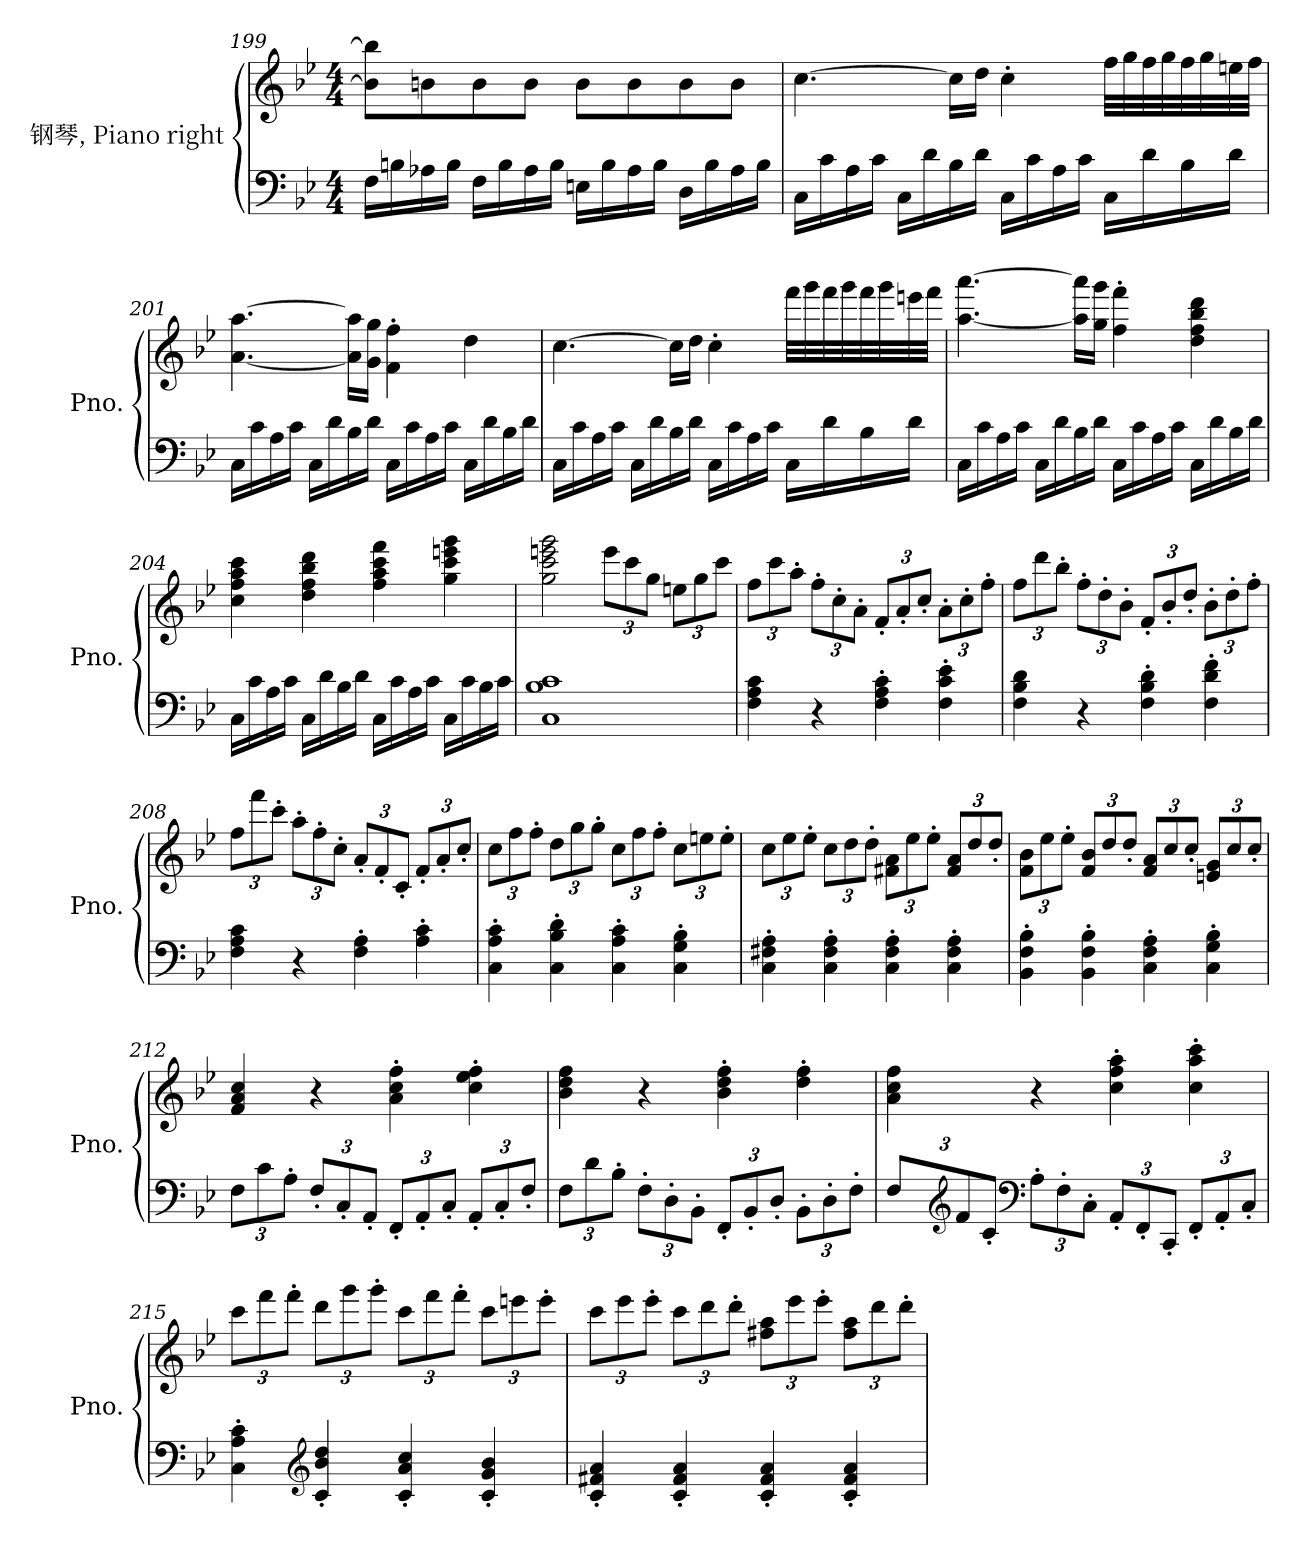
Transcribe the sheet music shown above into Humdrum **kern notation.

**kern	**kern
*part1	*part1
*staff2	*staff1
*I"钢琴, Piano right	*
*I'Pno.	*
*clefF4	*clefG2
*k[b-e-]	*k[b-e-]
*M4/4	*M4/4
=199	=199
16F\LL	8b\] 8bb\]L
16Bn\	.
16A-X\	8bn\
16B\JJ	.
16F\LL	8b\
16B\	.
16A-\	8b\J
16B\JJ	.
16En\LL	8b\L
16B\	.
16A-\	8b\
16B\JJ	.
16D\LL	8b\
16B\	.
16A-\	8b\J
16B\JJ	.
!!LO:LB:g=z
=200	=200
*	*MM97
16C\LL	[4.cc\
16c\	.
16A\	.
16c\JJ	.
16C\LL	.
16d\	.
16B-\	16cc\LL]
16d\JJ	16dd\JJ
16C\LL	4cc'\
16c\	.
16A\	.
16c\JJ	.
*	*MM103
16C\LL	32ff\LLL
.	32gg\
*	*MM107
16d\	32ff\
.	32gg\
16B-\	32ff\
.	32gg\
*	*MM107
16d\JJ	32een\
.	32ff\JJJ
=201	=201
*	*MM97
16C\LL	[4.a\ [4.aa\
16c\	.
16A\	.
16c\JJ	.
16C\LL	.
16d\	.
16B-\	16a\] 16aa\]LL
16d\JJ	16g\ 16gg\JJ
16C\LL	4f\' 4ff\'
16c\	.
16A\	.
16c\JJ	.
*	*MM92
16C\LL	4dd\
16d\	.
16B-\	.
16d\JJ	.
!!LO:LB:g=z
=202	=202
*	*MM93
16C\LL	[4.cc\
16c\	.
16A\	.
16c\JJ	.
16C\LL	.
16d\	.
16B-\	16cc\LL]
16d\JJ	16dd\JJ
16C\LL	4cc'\
16c\	.
16A\	.
16c\JJ	.
*	*MM103
16C\LL	32fff\LLL
.	32ggg\
*	*MM107
16d\	32fff\
.	32ggg\
16B-\	32fff\
.	32ggg\
16d\JJ	32eeen\
.	32fff\JJJ
=203	=203
*	*MM97
16C\LL	[4.aa\ [4.aaa\
16c\	.
16A\	.
16c\JJ	.
16C\LL	.
16d\	.
16B-\	16aa\] 16aaa\]LL
16d\JJ	16gg\ 16ggg\JJ
16C\LL	4ff\' 4fff\'
16c\	.
16A\	.
16c\JJ	.
*	*MM92
16C\LL	4dd\ 4ff\ 4bb-\ 4ddd\
16d\	.
16B-\	.
16d\JJ	.
!!LO:LB:g=z
=204	=204
*	*MM94
16C\LL	4cc\ 4ff\ 4aa\ 4ccc\
16c\	.
16A\	.
16c\JJ	.
*	*MM95
16C\LL	4dd\ 4ff\ 4bb-\ 4ddd\
16d\	.
16B-\	.
16d\JJ	.
16C\LL	4ff\ 4aa\ 4ccc\ 4fff\
16c\	.
16A\	.
16c\JJ	.
*	*MM91
16C\LL	4gg\ 4ccc\ 4eeen\ 4ggg\
16c\	.
16B-\	.
16c\JJ	.
=205	=205
1C 1B- 1c	2gg\ 2ccc\ 2eeen\ 2ggg\
*	*Xbrackettup
*	*MM94
.	12eee\L
.	12ccc\
.	12gg\J
.	12een\L
.	12gg\
.	12ccc\J
=206	=206
*	*MM91
4F\ 4A\ 4c\	12ff\L
.	12ccc\
.	12aa'\J
4r	12ff'\L
.	12cc'\
.	12a'\J
*	*MM98
4F\' 4A\' 4c\'	12f'/L
.	12a'/
.	12cc'/J
*	*MM95
4F\' 4c\' 4e-\'	12a'\L
.	12cc'\
.	12ff'\J
!!LO:LB:g=z
=207	=207
*	*MM93
4F\ 4B-\ 4d\	12ff\L
.	12ddd\
.	12bb-'\J
4r	12ff'\L
.	12dd'\
.	12b-'\J
4F\' 4B-\' 4d\'	12f'/L
.	12b-'/
.	12dd'/J
*	*MM97
4F\' 4d\' 4f\'	12b-'\L
.	12dd'\
.	12ff'\J
=208	=208
*	*MM92
4F\ 4A\ 4c\	12ff\L
.	12fff\
.	12ccc'\J
4r	12aa'\L
.	12ff'\
.	12cc'\J
4F\' 4A\'	12a'/L
.	12f'/
.	12c'/J
*	*MM98
4A\' 4c\'	12f'/L
.	12a'/
.	12cc'/J
=209	=209
4C\' 4A\' 4c\'	12cc\L
.	12ff\
.	12ff'\J
*	*MM96
4C\' 4B-\' 4d\'	12dd\L
.	12gg\
.	12gg'\J
4C\' 4A\' 4c\'	12cc\L
.	12ff\
.	12ff'\J
4C\' 4G\' 4B-\'	12cc\L
.	12een\
.	12ee'\J
!!LO:PB:g=z
=210	=210
4C\' 4F#X\' 4A\'	12cc\L
.	12ee-\
.	12ee-'\J
4C\' 4F#\' 4A\'	12cc\L
.	12dd\
.	12dd'\J
4C\' 4F#\' 4A\'	12f#X\ 12a\L
.	12ee-\
.	12ee-'\J
4C\' 4F#\' 4A\'	12f#/ 12a/L
.	12dd/
.	12dd'/J
=211	=211
4BB-\' 4F\' 4B-\'	12f\ 12b-\L
.	12ee-\
.	12ee-'\J
4BB-\' 4F\' 4B-\'	12f/ 12b-/L
.	12dd/
.	12dd'/J
4C\' 4F\' 4A\'	12f/ 12a/L
.	12cc/
.	12cc'/J
4C\' 4G\' 4B-\'	12en/ 12g/L
.	12cc/
.	12cc'/J
=212	=212
*Xbrackettup	*
*	*MM87
12F\L	4f/ 4a/ 4cc/
12c\	.
12A'\J	.
12F'/L	4r
12C'/	.
12AA'/J	.
*	*MM98
12FF'/L	4a\' 4cc\' 4ff\'
12AA'/	.
12C'/J	.
*	*MM96
12AA'/L	4cc\' 4ee-\' 4ff\'
12C'/	.
12F'/J	.
!!LO:LB:g=z
=213	=213
*	*MM94
12F\L	4b-\ 4dd\ 4ff\
12d\	.
12B-'\J	.
12F'\L	4r
12D'\	.
12BB-'\J	.
*	*MM98
12FF'/L	4b-\' 4dd\' 4ff\'
12BB-'/	.
12D'/J	.
*	*MM96
12BB-'\L	4dd\' 4ff\'
12D'\	.
12F'\J	.
=214	=214
*	*MM92
12F/L	4a\ 4cc\ 4ff\
*clefG2	*
12f/	.
12c'/J	.
*clefF4	*
12A'\L	4r
12F'\	.
12C'\J	.
*	*MM97
12AA'/L	4cc\' 4ff\' 4aa\'
12FF'/	.
12CC'/J	.
*	*MM96
12FF'/L	4cc\' 4aa\' 4ccc\'
12AA'/	.
12C'/J	.
=215	=215
*	*MM97
4C\' 4A\' 4c\'	12ccc\L
.	12fff\
.	12fff'\J
*clefG2	*
4c/' 4b-/' 4dd/'	12ddd\L
.	12ggg\
.	12ggg'\J
4c/' 4a/' 4cc/'	12ccc\L
.	12fff\
.	12fff'\J
4c/' 4g/' 4b-/'	12ccc\L
.	12eeen\
.	12eee'\J
!!LO:LB:g=z
=216	=216
*	*MM96
4c/' 4f#X/' 4a/'	12ccc\L
.	12eee-\
.	12eee-'\J
4c/' 4f#/' 4a/'	12ccc\L
.	12ddd\
.	12ddd'\J
4c/' 4f#/' 4a/'	12ff#X\ 12aa\L
.	12eee-\
.	12eee-'\J
4c/' 4f#/' 4a/'	12ff#\ 12aa\L
.	12ddd\
.	12ddd'\J
=	=
*-	*-
